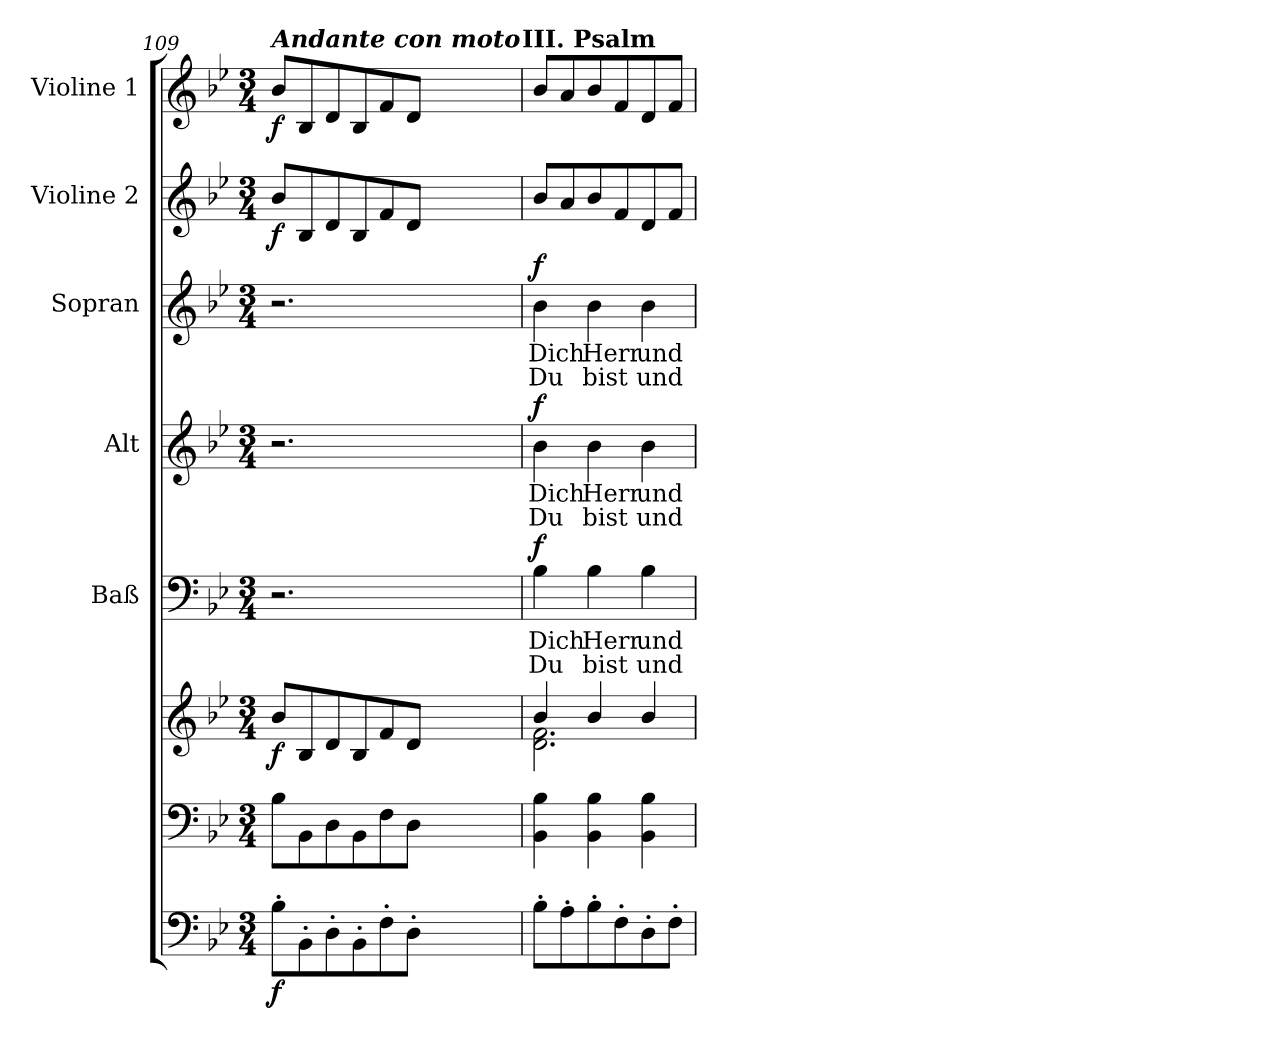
**kern	**dynam	**kern	**kern	**dynam	**kern	**text	**text	**dynam	**kern	**text	**text	**dynam	**kern	**text	**text	**dynam	**kern	**dynam	**kern	**dynam
*part7	*part7	*part6	*part6	*part6	*part5	*part5	*part5	*part5	*part4	*part4	*part4	*part4	*part3	*part3	*part3	*part3	*part2	*part2	*part1	*part1
*staff8	*staff8	*staff7	*staff6	*staff6/7	*staff5	*staff5	*staff5	*staff5	*staff4	*staff4	*staff4	*staff4	*staff3	*staff3	*staff3	*staff3	*staff2	*staff2	*staff1	*staff1
*	*	*	*	*	*I"Baß	*	*	*	*I"Alt	*	*	*	*I"Sopran	*	*	*	*I"Violine 2	*	*I"Violine 1	*
*	*	*	*	*	*	*	*	*	*	*	*	*	*	*	*	*	*I'Vln	*	*I'Vln	*
!!LO:PB:g=z
*clefF4	*	*clefF4	*clefG2	*	*clefF4	*	*	*	*clefG2	*	*	*	*clefG2	*	*	*	*clefG2	*	*clefG2	*
*ITrd7c12	*	*	*	*	*	*	*	*	*	*	*	*	*	*	*	*	*	*	*	*
*k[b-e-]	*	*k[b-e-]	*k[b-e-]	*	*k[b-e-]	*	*	*	*k[b-e-]	*	*	*	*k[b-e-]	*	*	*	*k[b-e-]	*	*k[b-e-]	*
*B-:	*	*B-:	*B-:	*	*B-:	*	*	*	*B-:	*	*	*	*B-:	*	*	*	*B-:	*	*B-:	*
*M3/4	*	*M3/4	*M3/4	*	*M3/4	*	*	*	*M3/4	*	*	*	*M3/4	*	*	*	*M3/4	*	*M3/4	*
=109	=109	=109	=109	=109	=109	=109	=109	=109	=109	=109	=109	=109	=109	=109	=109	=109	=109	=109	=109	=109
!	!	!	!	!	!	!	!	!	!	!	!	!	!	!	!	!	!	!	!LO:TX:a:Bi:t=Andante con moto	!
!	!LO:DY:b	!	!	!LO:DY:b	!	!	!	!	!	!	!	!	!	!	!	!	!	!LO:DY:b	!	!LO:DY:b
8BB-'>\L	f	8B-\L	8b-/L	f	2.r	.	.	.	2.r	.	.	.	2.r	.	.	.	8b-/L	f	8b-/L	f
8BBB-'>\	.	8BB-\	8B-/	.	.	.	.	.	.	.	.	.	.	.	.	.	8B-/	.	8B-/	.
8DD'>\	.	8D\	8d/	.	.	.	.	.	.	.	.	.	.	.	.	.	8d/	.	8d/	.
8BBB-'>\	.	8BB-\	8B-/	.	.	.	.	.	.	.	.	.	.	.	.	.	8B-/	.	8B-/	.
8FF'>\	.	8F\	8f/	.	.	.	.	.	.	.	.	.	.	.	.	.	8f/	.	8f/	.
8DD'>\J	.	8D\J	8d/J	.	.	.	.	.	.	.	.	.	.	.	.	.	8d/J	.	8d/J	.
2..ryy	.	2..ryy	2..ryy	.	2..ryy	.	.	.	2..ryy	.	.	.	2..ryy	.	.	.	2..ryy	.	2..ryy	.
!	!	!	!	!	!	!	!	!	!	!	!	!	!	!	!	!	!	!	!LO:TX:a:B:t=III. Psalm	!
=110	=110	=110	=110	=110	=110	=110	=110	=110	=110	=110	=110	=110	=110	=110	=110	=110	=110	=110	=110	=110
*	*	*	*^	*	*	*	*	*	*	*	*	*	*	*	*	*	*	*	*	*
!	!	!	!	!	!	!	!LO:LY:b	!LO:LY:b	!LO:DY:a	!	!LO:LY:b	!LO:LY:b	!LO:DY:a	!	!LO:LY:b	!LO:LY:b	!LO:DY:a	!	!	!	!
8BB-'>\L	.	4BB-\ 4B-\	4b-/	2.d\ 2.f\	.	4B-\	Dich	Du	f	4b-\	Dich	Du	f	4b-\	Dich	Du	f	8b-/L	.	8b-/L	.
8AA'>\	.	.	.	.	.	.	.	.	.	.	.	.	.	.	.	.	.	8a/	.	8a/	.
!	!	!	!	!	!	!	!LO:LY:b	!LO:LY:b	!	!	!LO:LY:b	!LO:LY:b	!	!	!LO:LY:b	!LO:LY:b	!	!	!	!	!
8BB-'>\	.	4BB-\ 4B-\	4b-/	.	.	4B-\	Herr	bist	.	4b-\	Herr	bist	.	4b-\	Herr	bist	.	8b-/	.	8b-/	.
8FF'>\	.	.	.	.	.	.	.	.	.	.	.	.	.	.	.	.	.	8f/	.	8f/	.
!	!	!	!	!	!	!	!LO:LY:b	!LO:LY:b	!	!	!LO:LY:b	!LO:LY:b	!	!	!LO:LY:b	!LO:LY:b	!	!	!	!	!
8DD'>\	.	4BB-\ 4B-\	4b-/	.	.	4B-\	und	und	.	4b-\	und	und	.	4b-\	und	und	.	8d/	.	8d/	.
8FF'>\J	.	.	.	.	.	.	.	.	.	.	.	.	.	.	.	.	.	8f/J	.	8f/J	.
*	*	*	*v	*v	*	*	*	*	*	*	*	*	*	*	*	*	*	*	*	*	*
=	=	=	=	=	=	=	=	=	=	=	=	=	=	=	=	=	=	=	=	=
*-	*-	*-	*-	*-	*-	*-	*-	*-	*-	*-	*-	*-	*-	*-	*-	*-	*-	*-	*-	*-
